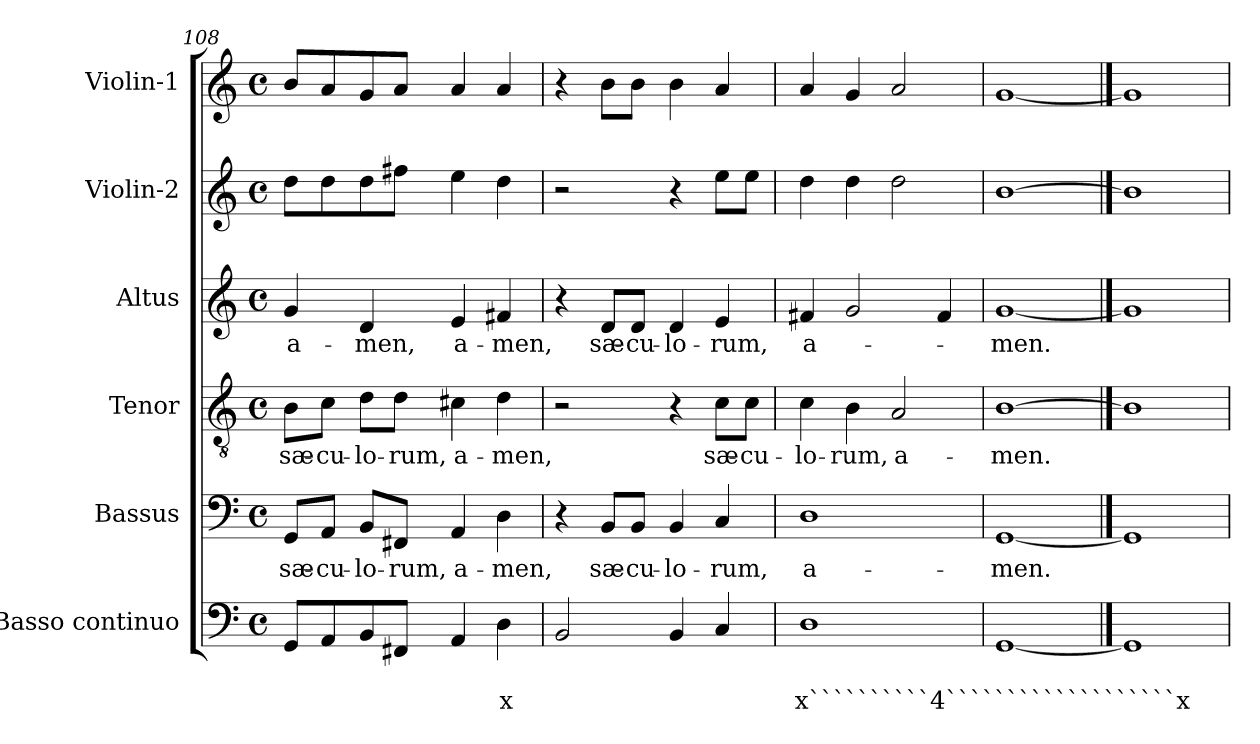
**kern	**text	**text	**kern	**text	**kern	**text	**kern	**text	**kern	**kern
*part6	*part6	*part6	*part5	*part5	*part4	*part4	*part3	*part3	*part2	*part1
*staff6	*staff6	*staff6	*staff5	*staff5	*staff4	*staff4	*staff3	*staff3	*staff2	*staff1
*I"Basso continuo	*	*	*I"Bassus	*	*I"Tenor	*	*I"Altus	*	*I"Violin-2	*I"Violin-1
*I'BC	*	*	*I'B	*	*I'T	*	*I'A	*	*I'Vi2	*I'Vi1
*clefF4	*	*	*clefF4	*	*clefGv2	*	*clefG2	*	*clefG2	*clefG2
*k[]	*	*	*k[]	*	*k[]	*	*k[]	*	*k[]	*k[]
*C:	*	*	*C:	*	*C:	*	*C:	*	*C:	*C:
*M4/4	*	*	*M4/4	*	*M4/4	*	*M4/4	*	*M4/4	*M4/4
*met(c)	*	*	*met(c)	*	*met(c)	*	*met(c)	*	*met(c)	*met(c)
=108	=108	=108	=108	=108	=108	=108	=108	=108	=108	=108
!	!	!	!	!LO:LY:b	!	!LO:LY:b	!	!LO:LY:b	!	!
8GG/L	.	.	8GG/L	sæ-	8B\L	sæ-	4g/	a-	8dd\L	8b/L
!	!	!	!	!LO:LY:b	!	!LO:LY:b	!	!	!	!
8AA/	.	.	8AA/J	-cu-	8c\J	-cu-	.	.	8dd\	8a/
!	!	!	!	!LO:LY:b	!	!LO:LY:b	!	!LO:LY:b	!	!
8BB/	.	.	8BB/L	-lo-	8d\L	-lo-	4d/	-men,	8dd\	8g/
!	!	!	!	!LO:LY:b	!	!LO:LY:b	!	!	!	!
8FF#X/J	.	.	8FF#X/J	-rum,	8d\J	-rum,	.	.	8ff#X\J	8a/J
!	!	!	!	!LO:LY:b	!	!LO:LY:b	!	!LO:LY:b	!	!
4AA/	.	.	4AA/	a-	4c#X\	a-	4e/	a-	4ee\	4a/
!	!	!LO:LY:b	!	!LO:LY:b	!	!LO:LY:b	!	!LO:LY:b	!	!
4D\	.	x	4D\	-men,	4d\	-men,	4f#X/	-men,	4dd\	4a/
!!LO:LB:g=z
=109	=109	=109	=109	=109	=109	=109	=109	=109	=109	=109
2BB/	.	.	4r	.	2r	.	4r	.	2r	4r
!	!	!	!	!LO:LY:b	!	!	!	!LO:LY:b	!	!
.	.	.	8BB/L	sæ-	.	.	8d/L	sæ-	.	8b\L
!	!	!	!	!LO:LY:b	!	!	!	!LO:LY:b	!	!
.	.	.	8BB/J	-cu-	.	.	8d/J	-cu-	.	8b\J
!	!	!	!	!LO:LY:b	!	!	!	!LO:LY:b	!	!
4BB/	.	.	4BB/	-lo-	4r	.	4d/	-lo-	4r	4b\
!	!	!	!	!LO:LY:b	!	!LO:LY:b	!	!LO:LY:b	!	!
4C/	.	.	4C/	-rum,	8c\L	sæ-	4e/	-rum,	8ee\L	4a/
!	!	!	!	!	!	!LO:LY:b	!	!	!	!
.	.	.	.	.	8c\J	-cu-	.	.	8ee\J	.
=110	=110	=110	=110	=110	=110	=110	=110	=110	=110	=110
!	!	!LO:LY:b	!	!LO:LY:b	!	!LO:LY:b	!	!LO:LY:b	!	!
1D	.	x``````````4```````````````````x	1D	a-	4c\	-lo-	4f#X/	a-	4dd\	4a/
!	!	!	!	!	!	!LO:LY:b	!	!	!	!
.	.	.	.	.	4B\	-rum,	2g/	.	4dd\	4g/
!	!	!	!	!	!	!LO:LY:b	!	!	!	!
.	.	.	.	.	2A/	a-	.	.	2dd\	2a/
.	.	.	.	.	.	.	4f#/	.	.	.
=111	=111	=111	=111	=111	=111	=111	=111	=111	=111	=111
!	!	!	!	!LO:LY:b	!	!LO:LY:b	!	!LO:LY:b	!	!
[1GG	.	.	[1GG	-men.	[1B	-men.	[1g	-men.	[1b	[1g
==112	==112	==112	==112	==112	==112	==112	==112	==112	==112	==112
1GG]	.	.	1GG]	.	1B]	.	1g]	.	1b]	1g]
=	=	=	=	=	=	=	=	=	=	=
*-	*-	*-	*-	*-	*-	*-	*-	*-	*-	*-
